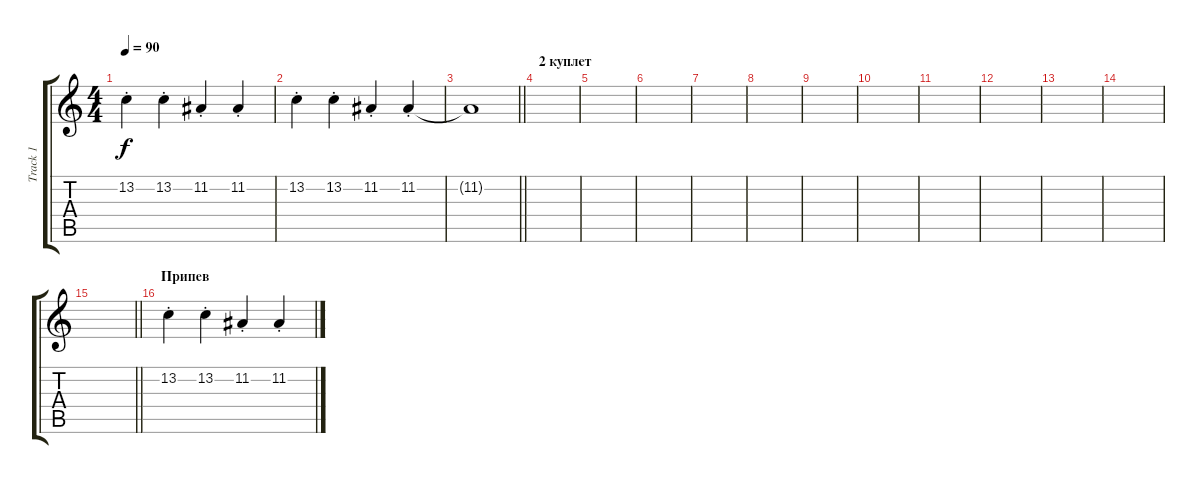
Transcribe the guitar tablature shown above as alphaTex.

\track ("Track 1" "Track 1") {instrument acousticgrandpiano}
\staff {score tabs}
\tuning (E4 B3 G3 D3 A2 D2) {hide}
\ts (4 4)
\tempo 90
\clef g2
\ks c
13.2{st}.4{dy f} 13.2{st}.4 11.2{st}.4 11.2{st}.4 |
13.2{st}.4 13.2{st}.4 11.2{st}.4 11.2{st}.4 |
\barLineRight lightlight
11.2{t}.1 |
\section ("" "2 куплет")
|
|
|
|
|
|
|
|
|
|
|
\barLineRight lightlight
|
\section ("" "Припев")
13.2{st}.4{instrument stringensemble1} 13.2{st}.4 11.2{st}.4 11.2{st}.4
